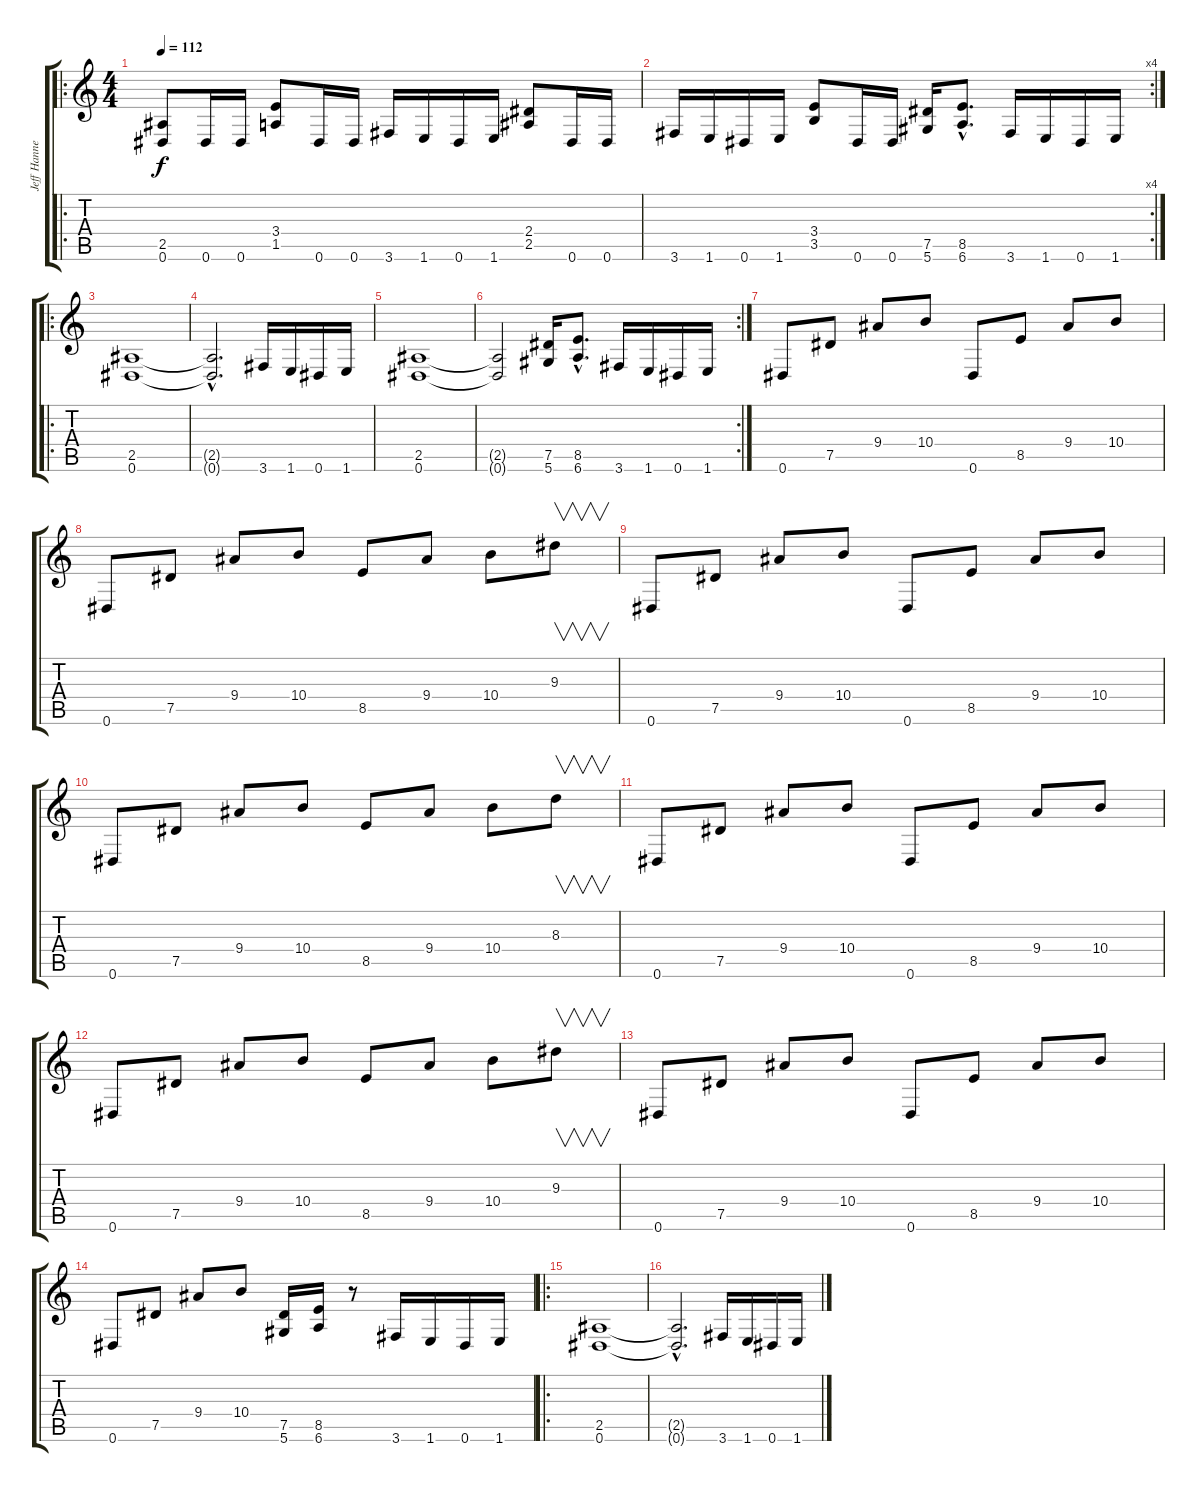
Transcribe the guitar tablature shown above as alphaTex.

\track ("Jeff Hanneman" "Jeff Hanne") {instrument distortionguitar}
\staff {score tabs}
\tuning (Eb4 Bb3 Gb3 Db3 Ab2 Eb2) {hide}
\ro
\ts (4 4)
\tempo 112
\clef g2
\ks c
(2.5 0.6).8{dy f} 0.6.16 0.6.16 (3.4 1.5).8 0.6.16 0.6.16 3.6.16 1.6.16 0.6.16 1.6.16 (2.4 2.5).8 0.6.16 0.6.16 |
\rc 4
3.6.16 1.6.16 0.6.16 1.6.16 (3.4 3.5).8 0.6.16 0.6.16 (7.5 5.6).16 (8.5{hac} 6.6{hac}).8{d} 3.6.16 1.6.16 0.6.16 1.6.16 |
\ro
(2.5 0.6).1 |
(2.5{hac t} 0.6{hac t}).2{d} 3.6.16 1.6.16 0.6.16 1.6.16 |
(2.5 0.6).1 |
\rc 2
(2.5{t} 0.6{t}).2 (7.5 5.6).16 (8.5{hac} 6.6{hac}).8{d} 3.6.16 1.6.16 0.6.16 1.6.16 |
0.6.8 7.5.8 9.4.8 10.4.8 0.6.8 8.5.8 9.4.8 10.4.8 |
0.6.8 7.5.8 9.4.8 10.4.8 8.5.8 9.4.8 10.4.8 9.3.8{v} |
0.6.8 7.5.8 9.4.8 10.4.8 0.6.8 8.5.8 9.4.8 10.4.8 |
0.6.8 7.5.8 9.4.8 10.4.8 8.5.8 9.4.8 10.4.8 8.3.8{v} |
0.6.8 7.5.8 9.4.8 10.4.8 0.6.8 8.5.8 9.4.8 10.4.8 |
0.6.8 7.5.8 9.4.8 10.4.8 8.5.8 9.4.8 10.4.8 9.3.8{v} |
0.6.8 7.5.8 9.4.8 10.4.8 0.6.8 8.5.8 9.4.8 10.4.8 |
0.6.8 7.5.8 9.4.8 10.4.8 (7.5 5.6).16 (8.5 6.6).16 r.8 3.6.16 1.6.16 0.6.16 1.6.16 |
\ro
(2.5 0.6).1 |
(2.5{hac t} 0.6{hac t}).2{d} 3.6.16 1.6.16 0.6.16 1.6.16
